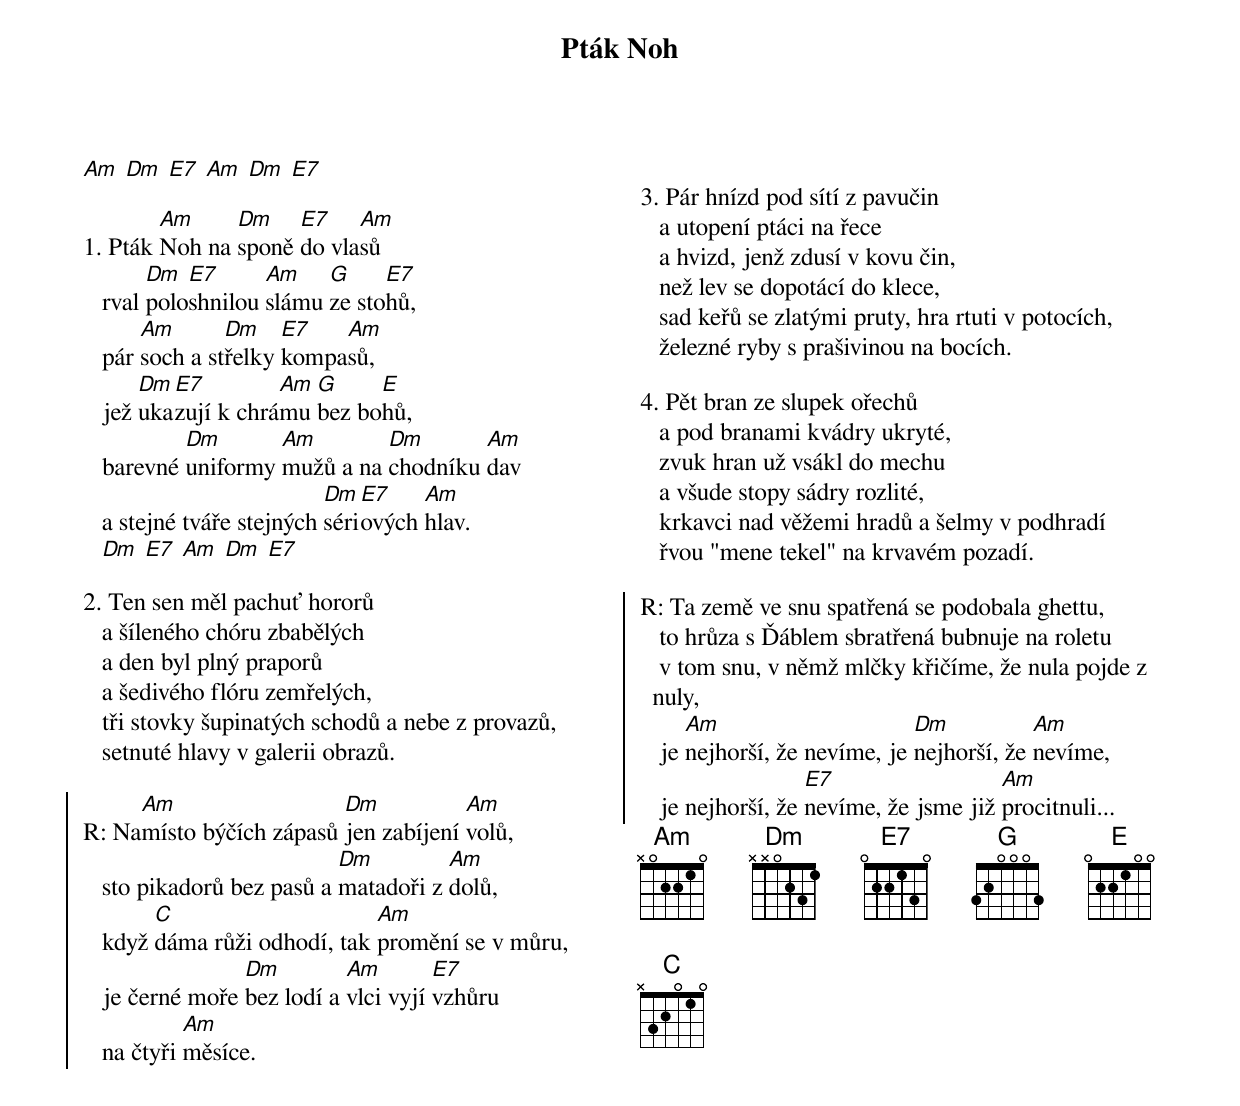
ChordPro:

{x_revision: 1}
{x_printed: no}

{artist Karel Kryl}
{source https://pisnicky-akordy.cz/karel-kryl/ptak-noh}

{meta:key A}
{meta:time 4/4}

{columns: 2}

{title: Pták Noh}

[Am] [Dm] [E7] [Am] [Dm] [E7]

{start_of_verse}
1. Pták [Am]Noh na [Dm]sponě [E7]do vla[Am]sů
   rval [Dm]polo[E7]shnilou [Am]slámu [G]ze sto[E7]hů,
   pár [Am]soch a st[Dm]řelky [E7]kompa[Am]sů,
   jež [Dm]uka[E7]zují k chrá[Am]mu [G]bez bo[E]hů,
   barevné [Dm]uniformy [Am]mužů a na [Dm]chodníku [Am]dav
   a stejné tváře stejných [Dm]séri[E7]ových [Am]hlav.
   [Dm] [E7] [Am] [Dm] [E7]
{end_of_verse}

{start_of_verse}
2. Ten sen měl pachuť hororů
   a šíleného chóru zbabělých
   a den byl plný praporů
   a šedivého flóru zemřelých,
   tři stovky šupinatých schodů a nebe z provazů,
   setnuté hlavy v galerii obrazů.
{end_of_verse}

{soc}
R: Na[Am]místo býčích zápasů [Dm]jen zabíjení [Am]volů,
   sto pikadorů bez pasů a [Dm]matadoři z [Am]dolů,
   když [C]dáma růži odhodí, tak [Am]promění se v můru,
   je černé moře [Dm]bez lodí a [Am]vlci vyjí [E7]vzhůru
   na čtyři [Am]měsíce.
{eoc}

{column_break}

{start_of_verse}
3. Pár hnízd pod sítí z pavučin
   a utopení ptáci na řece
   a hvizd, jenž zdusí v kovu čin,
   než lev se dopotácí do klece,
   sad keřů se zlatými pruty, hra rtuti v potocích,
   železné ryby s prašivinou na bocích.
{end_of_verse}

{start_of_verse}
4. Pět bran ze slupek ořechů
   a pod branami kvádry ukryté,
   zvuk hran už vsákl do mechu
   a všude stopy sádry rozlité,
   krkavci nad věžemi hradů a šelmy v podhradí
   řvou "mene tekel" na krvavém pozadí.
{end_of_verse}

{soc}
R: Ta země ve snu spatřená se podobala ghettu,
   to hrůza s Ďáblem sbratřená bubnuje na roletu
   v tom snu, v němž mlčky křičíme, že nula pojde z nuly,
   je [Am]nejhorší, že nevíme, je [Dm]nejhorší, že [Am]nevíme,
   je nejhorší, že [E7]nevíme, že jsme již [Am]procitnuli...
{eoc}
